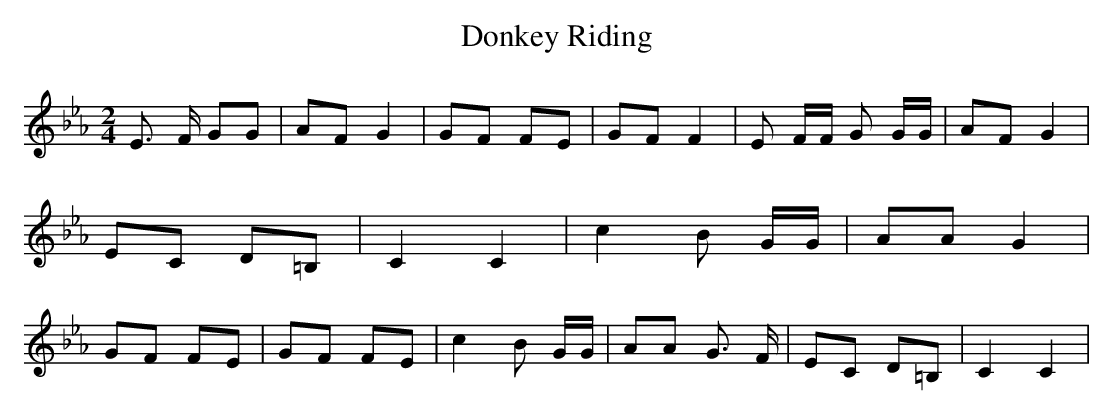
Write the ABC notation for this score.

X:1
T:Donkey Riding
M:2/4
L:1/8
K:Eb
 E3/2 F/2 GG| AF G2| GF FE| GF F2| E F/2F/2 G G/2G/2| AF G2| EC D=B,|\
 C2 C2| c2 B G/2G/2| AA G2| GF FE| GF FE| c2 B G/2G/2| AA G3/2- F/2|\
 EC D=B,| C2 C2|
